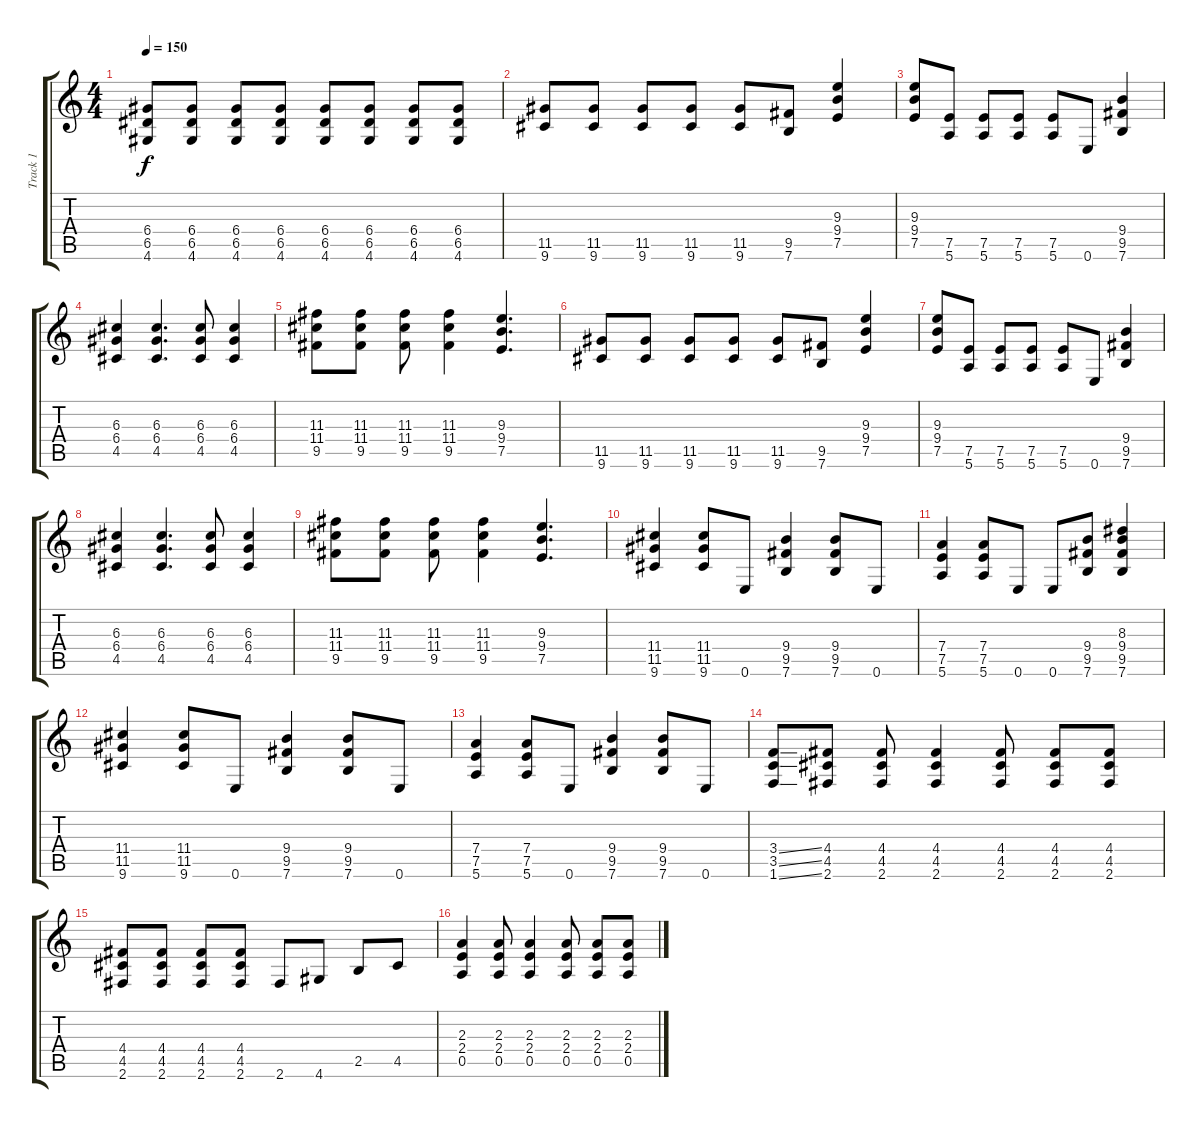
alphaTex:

\track ("Track 1" "Track 1") {instrument overdrivenguitar}
\staff {score tabs}
\tuning (E4 B3 G3 D3 A2 E2) {hide}
\ts (4 4)
\tempo 150
\clef g2
\ks c
(6.4 6.5 4.6).8{dy f} (6.4 6.5 4.6).8 (6.4 6.5 4.6).8 (6.4 6.5 4.6).8 (6.4 6.5 4.6).8 (6.4 6.5 4.6).8 (6.4 6.5 4.6).8 (6.4 6.5 4.6).8 |
(11.5 9.6).8 (11.5 9.6).8 (11.5 9.6).8 (11.5 9.6).8 (11.5 9.6).8 (9.5 7.6).8 (9.3 9.4 7.5).4 |
(9.3 9.4 7.5).8 (7.5 5.6).8 (7.5 5.6).8 (7.5 5.6).8 (7.5 5.6).8 0.6.8 (9.4 9.5 7.6).4 |
(6.3 6.4 4.5).4 (6.3 6.4 4.5).4{d} (6.3 6.4 4.5).8 (6.3 6.4 4.5).4 |
(11.3 11.4 9.5).8 (11.3 11.4 9.5).8 (11.3 11.4 9.5).8 (11.3 11.4 9.5).4 (9.3 9.4 7.5).4{d} |
(11.5 9.6).8 (11.5 9.6).8 (11.5 9.6).8 (11.5 9.6).8 (11.5 9.6).8 (9.5 7.6).8 (9.3 9.4 7.5).4 |
(9.3 9.4 7.5).8 (7.5 5.6).8 (7.5 5.6).8 (7.5 5.6).8 (7.5 5.6).8 0.6.8 (9.4 9.5 7.6).4 |
(6.3 6.4 4.5).4 (6.3 6.4 4.5).4{d} (6.3 6.4 4.5).8 (6.3 6.4 4.5).4 |
(11.3 11.4 9.5).8 (11.3 11.4 9.5).8 (11.3 11.4 9.5).8 (11.3 11.4 9.5).4 (9.3 9.4 7.5).4{d} |
(11.4 11.5 9.6).4 (11.4 11.5 9.6).8 0.6.8 (9.4 9.5 7.6).4 (9.4 9.5 7.6).8 0.6.8 |
(7.4 7.5 5.6).4 (7.4 7.5 5.6).8 0.6.8 0.6.8 (9.4 9.5 7.6).8 (8.3 9.4 9.5 7.6).4 |
(11.4 11.5 9.6).4 (11.4 11.5 9.6).8 0.6.8 (9.4 9.5 7.6).4 (9.4 9.5 7.6).8 0.6.8 |
(7.4 7.5 5.6).4 (7.4 7.5 5.6).8 0.6.8 (9.4 9.5 7.6).4 (9.4 9.5 7.6).8 0.6.8 |
(3.4{ss} 3.5{ss} 1.6{ss}).8 (4.4 4.5 2.6).8 (4.4 4.5 2.6).8 (4.4 4.5 2.6).4 (4.4 4.5 2.6).8 (4.4 4.5 2.6).8 (4.4 4.5 2.6).8 |
(4.4 4.5 2.6).8 (4.4 4.5 2.6).8 (4.4 4.5 2.6).8 (4.4 4.5 2.6).8 2.6.8 4.6.8 2.5.8 4.5.8 |
(2.3 2.4 0.5).4 (2.3 2.4 0.5).8 (2.3 2.4 0.5).4 (2.3 2.4 0.5).8 (2.3 2.4 0.5).8 (2.3 2.4 0.5).8
